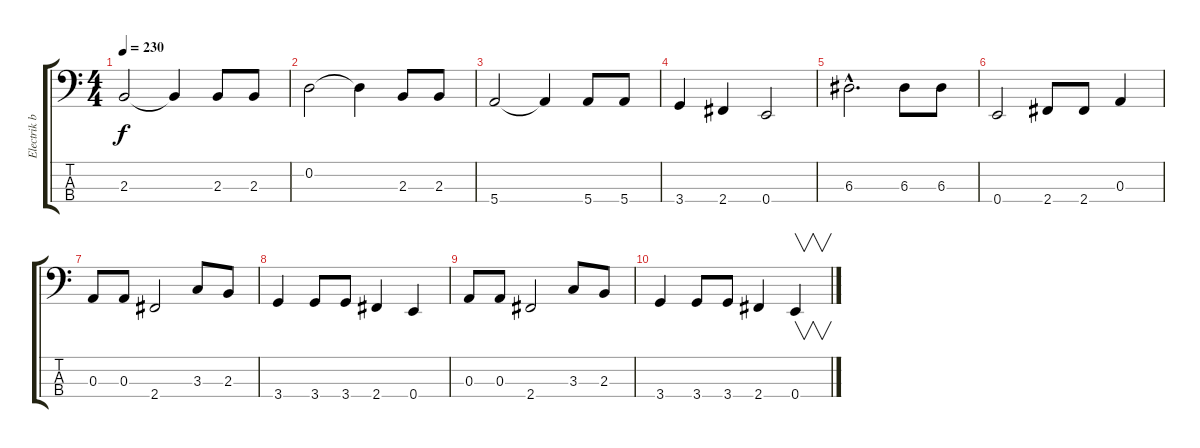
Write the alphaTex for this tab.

\track ("Electrik bass" "Electrik b") {instrument electricbassfinger}
\staff {score tabs}
\tuning (G2 D2 A1 E1) {hide}
\ts (4 4)
\tempo 230
\clef f4
\ks c
2.3.2{dy f} 2.3{t}.4 2.3.8 2.3.8 |
0.2.2 0.2{t}.4 2.3.8 2.3.8 |
5.4.2 5.4{t}.4 5.4.8 5.4.8 |
3.4.4 2.4.4 0.4.2 |
6.3{hac}.2{d} 6.3.8 6.3.8 |
0.4.2 2.4.8 2.4.8 0.3.4 |
0.3.8 0.3.8 2.4.2 3.3.8 2.3.8 |
3.4.4 3.4.8 3.4.8 2.4.4 0.4.4 |
0.3.8 0.3.8 2.4.2 3.3.8 2.3.8 |
3.4.4 3.4.8 3.4.8 2.4.4 0.4.4{v}
